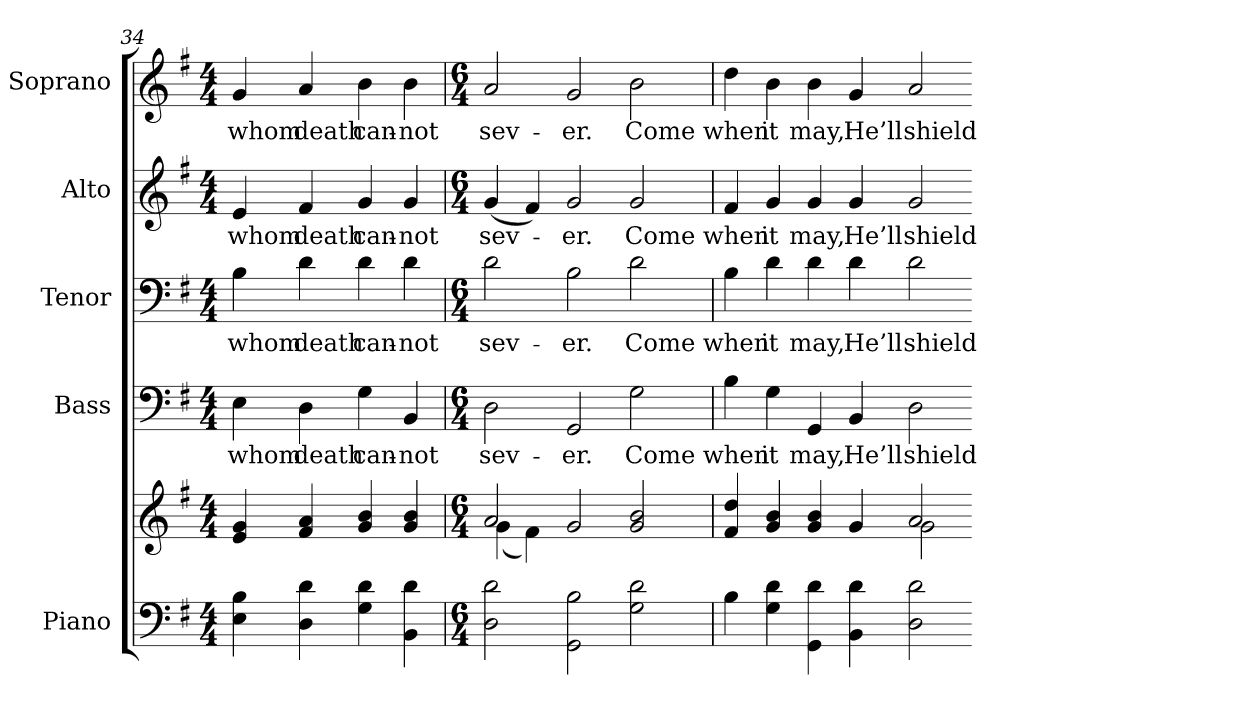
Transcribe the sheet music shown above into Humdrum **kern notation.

**kern	**kern	**kern	**text	**kern	**text	**kern	**text	**kern	**text
*part5	*part5	*part4	*part4	*part3	*part3	*part2	*part2	*part1	*part1
*staff6	*staff5	*staff4	*staff4	*staff3	*staff3	*staff2	*staff2	*staff1	*staff1
*I"Piano	*	*I"Bass	*	*I"Tenor	*	*I"Alto	*	*I"Soprano	*
*I'Pno.	*	*I'B.	*	*I'T.	*	*I'A.	*	*I'S.	*
*clefF4	*clefG2	*clefF4	*	*clefF4	*	*clefG2	*	*clefG2	*
*k[f#]	*k[f#]	*k[f#]	*	*k[f#]	*	*k[f#]	*	*k[f#]	*
*G:	*G:	*G:	*	*G:	*	*G:	*	*G:	*
*M4/4	*M4/4	*M4/4	*	*M4/4	*	*M4/4	*	*M4/4	*
=34	=34	=34	=34	=34	=34	=34	=34	=34	=34
!	!	!	!LO:LY:b:color=#000000	!	!	!	!	!	!
!	!	!	!	!	!LO:LY:b:color=#000000	!	!	!	!
!	!	!	!	!	!	!	!LO:LY:b:color=#000000	!	!
!	!	!	!	!	!	!	!	!	!LO:LY:b:color=#000000
4Ei\ 4Bi	4ei/ 4gi	4Ei\	whom	4Bi\	whom	4ei/	whom	4gi/	whom
!	!	!	!LO:LY:b:color=#000000	!	!	!	!	!	!
!	!	!	!	!	!LO:LY:b:color=#000000	!	!	!	!
!	!	!	!	!	!	!	!LO:LY:b:color=#000000	!	!
!	!	!	!	!	!	!	!	!	!LO:LY:b:color=#000000
4Di\ 4di	4f#i/ 4ai	4Di\	death	4di\	death	4f#i/	death	4ai/	death
!	!	!	!LO:LY:b:color=#000000	!	!	!	!	!	!
!	!	!	!	!	!LO:LY:b:color=#000000	!	!	!	!
!	!	!	!	!	!	!	!LO:LY:b:color=#000000	!	!
!	!	!	!	!	!	!	!	!	!LO:LY:b:color=#000000
4Gi\ 4di	4gi/ 4bi	4Gi\	can-	4di\	can-	4gi/	can-	4bi\	can-
!	!	!	!LO:LY:b:color=#000000	!	!	!	!	!	!
!	!	!	!	!	!LO:LY:b:color=#000000	!	!	!	!
!	!	!	!	!	!	!	!LO:LY:b:color=#000000	!	!
!	!	!	!	!	!	!	!	!	!LO:LY:b:color=#000000
4BBi\ 4di	4gi/ 4bi	4BBi/	-not	4di\	-not	4gi/	-not	4bi\	-not
!!LO:PB:g=z
=35	=35	=35	=35	=35	=35	=35	=35	=35	=35
*M6/4	*M6/4	*M6/4	*	*M6/4	*	*M6/4	*	*M6/4	*
*	*^	*	*	*	*	*	*	*	*
!	!	!	!	!LO:LY:b:color=#000000	!	!	!	!	!	!
!	!	!	!	!	!	!LO:LY:b:color=#000000	!	!	!	!
!	!	!	!	!	!	!	!	!LO:LY:b:color=#000000	!	!
!	!	!	!	!	!	!	!	!	!	!LO:LY:b:color=#000000
2Di\ 2di	2ai/	(4gi\	2Di\	sev-	2di\	sev-	(4gi/	sev-	2ai/	sev-
.	.	4f#i\)	.	.	.	.	4f#i/)	.	.	.
!	!	!	!	!LO:LY:b:color=#000000	!	!	!	!	!	!
!	!	!	!	!	!	!LO:LY:b:color=#000000	!	!	!	!
!	!	!	!	!	!	!	!	!LO:LY:b:color=#000000	!	!
!	!	!	!	!	!	!	!	!	!	!LO:LY:b:color=#000000
2GGi\ 2Bi	2gi/	2ryy	2GGi/	-er.	2Bi\	-er.	2gi/	-er.	2gi/	-er.
!	!	!	!	!LO:LY:b:color=#000000	!	!	!	!	!	!
!	!	!	!	!	!	!LO:LY:b:color=#000000	!	!	!	!
!	!	!	!	!	!	!	!	!LO:LY:b:color=#000000	!	!
!	!	!	!	!	!	!	!	!	!	!LO:LY:b:color=#000000
2Gi\ 2di	2gi/ 2bi	4ryy	2Gi\	Come	2di\	Come	2gi/	Come	2bi\	Come
.	.	4ryy	.	.	.	.	.	.	.	.
=36	=36	=36	=36	=36	=36	=36	=36	=36	=36	=36
!	!	!	!	!LO:LY:b:color=#000000	!	!	!	!	!	!
!	!	!	!	!	!	!LO:LY:b:color=#000000	!	!	!	!
!	!	!	!	!	!	!	!	!LO:LY:b:color=#000000	!	!
!	!	!	!	!	!	!	!	!	!	!LO:LY:b:color=#000000
4Bi\	4f#i/ 4ddi	4ryy	4Bi\	when	4Bi\	when	4f#i/	when	4ddi\	when
!	!	!	!	!LO:LY:b:color=#000000	!	!	!	!	!	!
!	!	!	!	!	!	!LO:LY:b:color=#000000	!	!	!	!
!	!	!	!	!	!	!	!	!LO:LY:b:color=#000000	!	!
!	!	!	!	!	!	!	!	!	!	!LO:LY:b:color=#000000
4Gi\ 4di	4gi/ 4bi	4ryy	4Gi\	it	4di\	it	4gi/	it	4bi\	it
!	!	!	!	!LO:LY:b:color=#000000	!	!	!	!	!	!
!	!	!	!	!	!	!LO:LY:b:color=#000000	!	!	!	!
!	!	!	!	!	!	!	!	!LO:LY:b:color=#000000	!	!
!	!	!	!	!	!	!	!	!	!	!LO:LY:b:color=#000000
4GGi\ 4di	4gi/ 4bi	2ryy	4GGi/	may,	4di\	may,	4gi/	may,	4bi\	may,
!	!	!	!	!LO:LY:b:color=#000000	!	!	!	!	!	!
!	!	!	!	!	!	!LO:LY:b:color=#000000	!	!	!	!
!	!	!	!	!	!	!	!	!LO:LY:b:color=#000000	!	!
!	!	!	!	!	!	!	!	!	!	!LO:LY:b:color=#000000
4BBi\ 4di	4gi/	.	4BBi/	He’ll	4di\	He’ll	4gi/	He’ll	4gi/	He’ll
!	!	!	!	!LO:LY:b:color=#000000	!	!	!	!	!	!
!	!	!	!	!	!	!LO:LY:b:color=#000000	!	!	!	!
!	!	!	!	!	!	!	!	!LO:LY:b:color=#000000	!	!
!	!	!	!	!	!	!	!	!	!	!LO:LY:b:color=#000000
2Di\ 2di	2ai/	2gi\	2Di\	shield	2di\	shield	2gi/	shield	2ai/	shield
*	*v	*v	*	*	*	*	*	*	*	*
=-	=-	=-	=-	=-	=-	=-	=-	=-	=-
*-	*-	*-	*-	*-	*-	*-	*-	*-	*-
